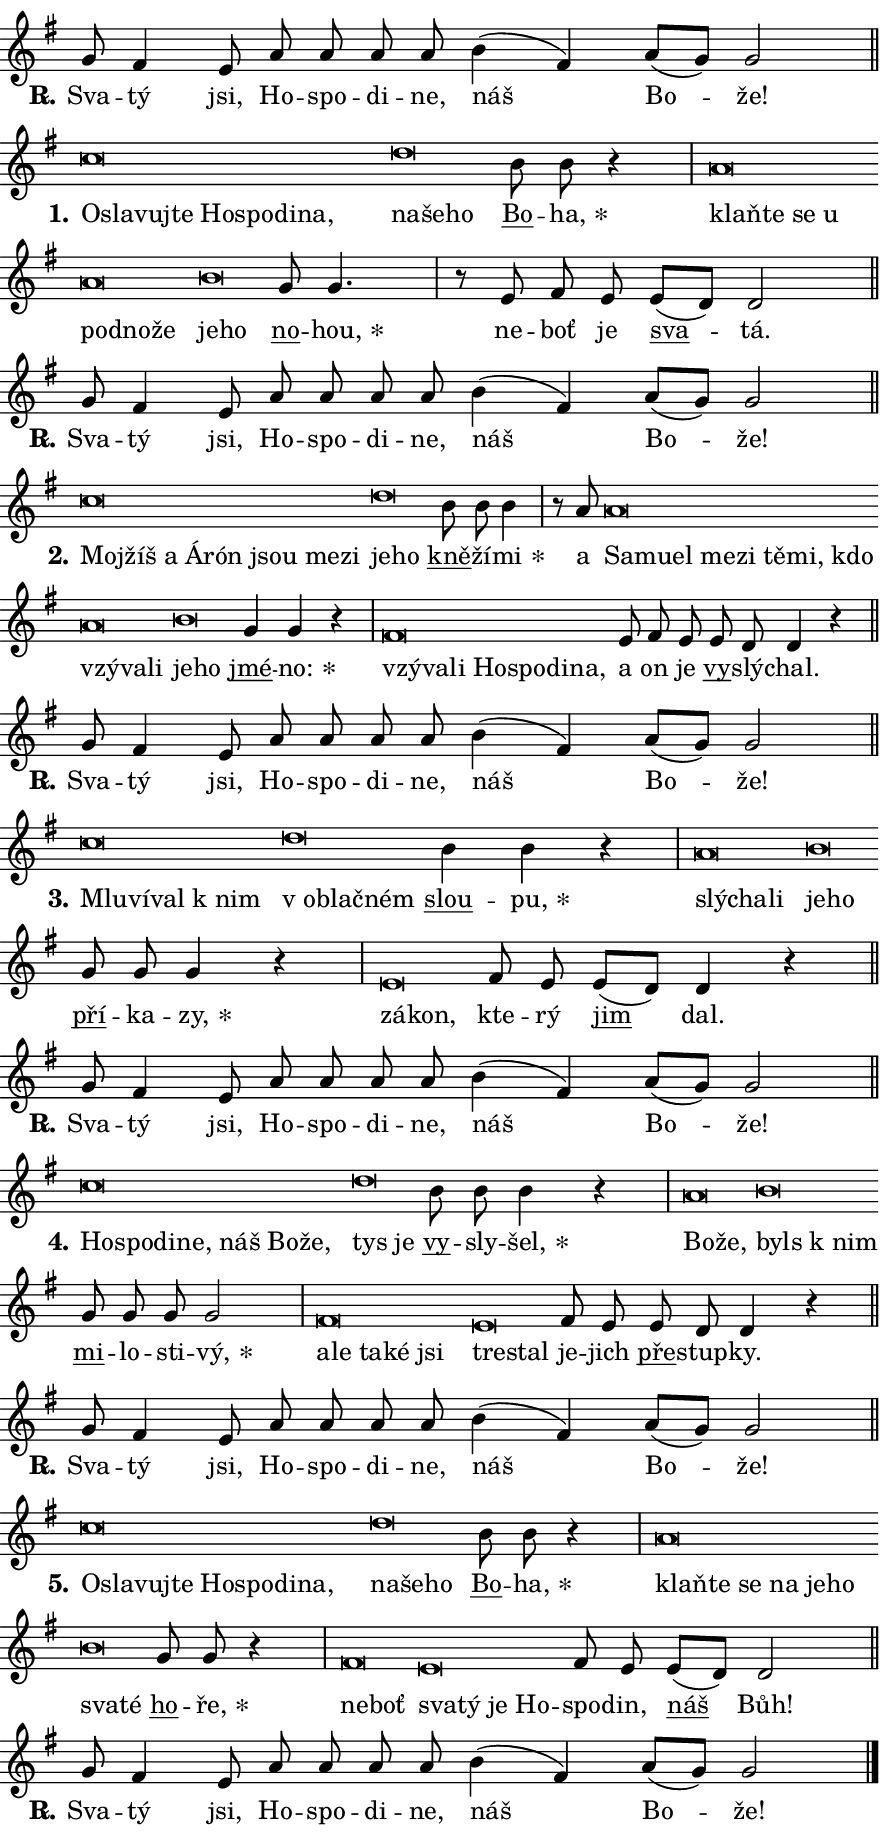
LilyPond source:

\version "2.24.0"
\header { tagline = "" }
\paper {
  indent = 0\cm
  top-margin = 0\cm
  right-margin = 0.13\cm % to fit lyric hyphens
  bottom-margin = 0\cm
  left-margin = 0\cm
  paper-width = 15\cm
  page-breaking = #ly:one-page-breaking
  system-system-spacing.basic-distance = #11
  score-system-spacing.basic-distance = #11
  ragged-last = ##f
}


%% Author: Thomas Morley
%% https://lists.gnu.org/archive/html/lilypond-user/2020-05/msg00002.html
#(define (line-position grob)
"Returns position of @var[grob} in current system:
   @code{'start}, if at first time-step
   @code{'end}, if at last time-step
   @code{'middle} otherwise
"
  (let* ((col (ly:item-get-column grob))
         (ln (ly:grob-object col 'left-neighbor))
         (rn (ly:grob-object col 'right-neighbor))
         (col-to-check-left (if (ly:grob? ln) ln col))
         (col-to-check-right (if (ly:grob? rn) rn col))
         (break-dir-left
           (and
             (ly:grob-property col-to-check-left 'non-musical #f)
             (ly:item-break-dir col-to-check-left)))
         (break-dir-right
           (and
             (ly:grob-property col-to-check-right 'non-musical #f)
             (ly:item-break-dir col-to-check-right))))
        (cond ((eqv? 1 break-dir-left) 'start)
              ((eqv? -1 break-dir-right) 'end)
              (else 'middle))))

#(define (tranparent-at-line-position vctor)
  (lambda (grob)
  "Relying on @code{line-position} select the relevant enry from @var{vctor}.
Used to determine transparency,"
    (case (line-position grob)
      ((end) (not (vector-ref vctor 0)))
      ((middle) (not (vector-ref vctor 1)))
      ((start) (not (vector-ref vctor 2))))))

noteHeadBreakVisibility =
#(define-music-function (break-visibility)(vector?)
"Makes @code{NoteHead}s transparent relying on @var{break-visibility}"
#{
  \override NoteHead.transparent =
    #(tranparent-at-line-position break-visibility)
#})

#(define delete-ledgers-for-transparent-note-heads
  (lambda (grob)
    "Reads whether a @code{NoteHead} is transparent.
If so this @code{NoteHead} is removed from @code{'note-heads} from
@var{grob}, which is supposed to be @code{LedgerLineSpanner}.
As a result ledgers are not printed for this @code{NoteHead}"
    (let* ((nhds-array (ly:grob-object grob 'note-heads))
           (nhds-list
             (if (ly:grob-array? nhds-array)
                 (ly:grob-array->list nhds-array)
                 '()))
           ;; Relies on the transparent-property being done before
           ;; Staff.LedgerLineSpanner.after-line-breaking is executed.
           ;; This is fragile ...
           (to-keep
             (remove
               (lambda (nhd)
                 (ly:grob-property nhd 'transparent #f))
               nhds-list)))
      ;; TODO find a better method to iterate over grob-arrays, similiar
      ;; to filter/remove etc for lists
      ;; For now rebuilt from scratch
      (set! (ly:grob-object grob 'note-heads)  '())
      (for-each
        (lambda (nhd)
          (ly:pointer-group-interface::add-grob grob 'note-heads nhd))
        to-keep))))

squashNotes = {
  \override NoteHead.X-extent = #'(-0.2 . 0.2)
  \override NoteHead.Y-extent = #'(-0.75 . 0)
  \override NoteHead.stencil =
    #(lambda (grob)
       (let ((pos (ly:grob-property grob 'staff-position)))
         (begin
           (if (< pos -7) (display "ERROR: Lower brevis then expected\n") (display ""))
           (if (<= pos -6) ly:text-interface::print ly:note-head::print))))
}
unSquashNotes = {
  \revert NoteHead.X-extent
  \revert NoteHead.Y-extent
  \revert NoteHead.stencil
}

hideNotes = \noteHeadBreakVisibility #begin-of-line-visible
unHideNotes = \noteHeadBreakVisibility #all-visible

% work-around for resetting accidentals
% https://lilypond.org/doc/v2.23/Documentation/notation/displaying-rhythms#unmetered-music
cadenzaMeasure = {
  \cadenzaOff
  \partial 1024 s1024
  \cadenzaOn
}

#(define-markup-command (accent layout props text) (markup?)
  "Underline accented syllable"
  (interpret-markup layout props
    #{\markup \override #'(offset . 4.3) \underline { #text }#}))

responsum = \markup \concat {
  "R" \hspace #-1.05 \path #0.1 #'((moveto 0 0.07) (lineto 0.9 0.8)) \hspace #0.05 "."
}

spaceSize = #0.6828661417322834 % exact space size for TeX Gyre Schola

\layout {
  \context {
    \Staff
    \remove "Time_signature_engraver"
    \override LedgerLineSpanner.after-line-breaking = #delete-ledgers-for-transparent-note-heads
  }
  \context {
    \Lyrics {
      \override LyricSpace.minimum-distance = \spaceSize
      \override LyricText.font-name = #"TeX Gyre Schola"
      \override LyricText.font-size = 1
      \override StanzaNumber.font-name = #"TeX Gyre Schola Bold"
      \override StanzaNumber.font-size = 1
    }
  }
  \context {
    \Score 
    \override NoteHead.text =
      #(lambda (grob) 
        (let ((pos (ly:grob-property grob 'staff-position)))
          #{\markup {
            \combine
              \halign #-0.55 \raise #(if (= pos -6) 0 0.5) \override #'(thickness . 2) \draw-line #'(3.2 . 0)
              \musicglyph "noteheads.sM1"
          }#}))
  }
}

% magnetic-lyrics.ily
%
%   written by
%     Jean Abou Samra <jean@abou-samra.fr>
%     Werner Lemberg <wl@gnu.org>
%
%   adapted by
%     Jiri Hon <jiri.hon@gmail.com>
%
% Version 2022-Apr-15

% https://www.mail-archive.com/lilypond-user@gnu.org/msg149350.html

#(define (Left_hyphen_pointer_engraver context)
   "Collect syllable-hyphen-syllable occurrences in lyrics and store
them in properties.  This engraver only looks to the left.  For
example, if the lyrics input is @code{foo -- bar}, it does the
following.

@itemize @bullet
@item
Set the @code{text} property of the @code{LyricHyphen} grob between
@q{foo} and @q{bar} to @code{foo}.

@item
Set the @code{left-hyphen} property of the @code{LyricText} grob with
text @q{foo} to the @code{LyricHyphen} grob between @q{foo} and
@q{bar}.
@end itemize

Use this auxiliary engraver in combination with the
@code{lyric-@/text::@/apply-@/magnetic-@/offset!} hook."
   (let ((hyphen #f)
         (text #f))
     (make-engraver
      (acknowledgers
       ((lyric-syllable-interface engraver grob source-engraver)
        (set! text grob)))
      (end-acknowledgers
       ((lyric-hyphen-interface engraver grob source-engraver)
        ;(when (not (grob::has-interface grob 'lyric-space-interface))
          (set! hyphen grob)));)
      ((stop-translation-timestep engraver)
       (when (and text hyphen)
         (ly:grob-set-object! text 'left-hyphen hyphen))
       (set! text #f)
       (set! hyphen #f)))))

#(define (lyric-text::apply-magnetic-offset! grob)
   "If the space between two syllables is less than the value in
property @code{LyricText@/.details@/.squash-threshold}, move the right
syllable to the left so that it gets concatenated with the left
syllable.

Use this function as a hook for
@code{LyricText@/.after-@/line-@/breaking} if the
@code{Left_@/hyphen_@/pointer_@/engraver} is active."
   (let ((hyphen (ly:grob-object grob 'left-hyphen #f)))
     (when hyphen
       (let ((left-text (ly:spanner-bound hyphen LEFT)))
         (when (grob::has-interface left-text 'lyric-syllable-interface)
           (let* ((common (ly:grob-common-refpoint grob left-text X))
                  (this-x-ext (ly:grob-extent grob common X))
                  (left-x-ext
                   (begin
                     ;; Trigger magnetism for left-text.
                     (ly:grob-property left-text 'after-line-breaking)
                     (ly:grob-extent left-text common X)))
                  ;; `delta` is the gap width between two syllables.
                  (delta (- (interval-start this-x-ext)
                            (interval-end left-x-ext)))
                  (details (ly:grob-property grob 'details))
                  (threshold (assoc-get 'squash-threshold details 0.2)))
             (when (< delta threshold)
               (let* (;; We have to manipulate the input text so that
                      ;; ligatures crossing syllable boundaries are not
                      ;; disabled.  For languages based on the Latin
                      ;; script this is essentially a beautification.
                      ;; However, for non-Western scripts it can be a
                      ;; necessity.
                      (lt (ly:grob-property left-text 'text))
                      (rt (ly:grob-property grob 'text))
                      (is-space (grob::has-interface hyphen 'lyric-space-interface))
                      (space (if is-space " " ""))
                      (extra-delta (if is-space spaceSize 0))
                      ;; Append new syllable.
                      (ltrt-space (if (and (string? lt) (string? rt))
                                (string-append lt space rt)
                                (make-concat-markup (list lt space rt))))
                      ;; Right-align `ltrt` to the right side.
                      (ltrt-space-markup (grob-interpret-markup
                               grob
                               (make-translate-markup
                                (cons (interval-length this-x-ext) 0)
                                (make-right-align-markup ltrt-space)))))
                 (begin
                   ;; Don't print `left-text`.
                   (ly:grob-set-property! left-text 'stencil #f)
                   ;; Set text and stencil (which holds all collected
                   ;; syllables so far) and shift it to the left.
                   (ly:grob-set-property! grob 'text ltrt-space)
                   (ly:grob-set-property! grob 'stencil ltrt-space-markup)
                   (ly:grob-translate-axis! grob (- (- delta extra-delta)) X))))))))))


#(define (lyric-hyphen::displace-bounds-first grob)
   ;; Make very sure this callback isn't triggered too early.
   (let ((left (ly:spanner-bound grob LEFT))
         (right (ly:spanner-bound grob RIGHT)))
     (ly:grob-property left 'after-line-breaking)
     (ly:grob-property right 'after-line-breaking)
     (ly:lyric-hyphen::print grob)))

squashThreshold = #0.4

\layout {
  \context {
    \Lyrics
    \consists #Left_hyphen_pointer_engraver
    \override LyricText.after-line-breaking =
      #lyric-text::apply-magnetic-offset!
    \override LyricHyphen.stencil = #lyric-hyphen::displace-bounds-first
    \override LyricText.details.squash-threshold = \squashThreshold
    \override LyricHyphen.minimum-distance = 0
    \override LyricHyphen.minimum-length = \squashThreshold
  }
}

squashText = \override LyricText.details.squash-threshold = 9999
unSquashText = \override LyricText.details.squash-threshold = \squashThreshold

leftText = \override LyricText.self-alignment-X = #LEFT
unLeftText = \revert LyricText.self-alignment-X

starOffset = #(lambda (grob) 
                (let ((x_offset (ly:self-alignment-interface::aligned-on-x-parent grob)))
                  (if (= x_offset 0) 0 (+ x_offset 1.2))))

star = #(define-music-function (syllable)(string?)
"Append star separator at the end of a syllable"
#{
  \once \override LyricText.X-offset = #starOffset
  \lyricmode { \markup {
    #syllable
    \override #'((font-name . "TeX Gyre Schola Bold")) \hspace #0.2 \lower #0.65 \larger "*"
  } }
#})

starAccent = #(define-music-function (syllable)(string?)
"Append star separator at the end of a syllable and make accent"
#{
  \once \override LyricText.X-offset = #starOffset
  \lyricmode { \markup {
    \accent #syllable
    \override #'((font-name . "TeX Gyre Schola Bold")) \hspace #0.2 \lower #0.65 \larger "*"
  } }
#})

breath = #(define-music-function (syllable)(string?)
"Append breathing indicator at the end of a syllable"
#{
  \lyricmode { \markup { #syllable "+" } }
#})

optionalBreath = #(define-music-function (syllable)(string?)
"Append optional breathing indicator at the end of a syllable"
#{
  \lyricmode { \markup { #syllable "(+)" } }
#})


\score {
    <<
        \new Voice = "melody" { \cadenzaOn \key g \major \relative { g'8 fis4 e8 a a a a \bar "" b4( fis) a8[( g)] g2 \cadenzaMeasure \bar "||" \break } }
        \new Lyrics \lyricsto "melody" { \lyricmode { \set stanza = \responsum
Sva -- tý jsi, Ho -- spo -- di -- ne, náš Bo -- že! } }
    >>
    \layout {}
}

\score {
    <<
        \new Voice = "melody" { \cadenzaOn \key g \major \relative { \squashNotes c''\breve*1/16 \hideNotes \breve*1/16 \bar "" \breve*1/16 \bar "" \breve*1/16 \bar "" \breve*1/16 \bar "" \breve*1/16 \bar "" \breve*1/16 \breve*1/16 \bar "" \unHideNotes \unSquashNotes \squashNotes d\breve*1/16 \hideNotes \breve*1/16 \breve*1/16 \bar "" \unHideNotes \unSquashNotes \bar "" b8 b r4 \cadenzaMeasure \bar "|" \squashNotes a\breve*1/16 \hideNotes \breve*1/16 \bar "" \breve*1/16 \bar "" \breve*1/16 \bar "" \breve*1/16 \bar "" \breve*1/16 \breve*1/16 \bar "" \unHideNotes \unSquashNotes \squashNotes b\breve*1/16 \hideNotes \breve*1/16 \bar "" \unHideNotes \unSquashNotes \bar "" g8 g4. \cadenzaMeasure \bar "|" r8 e8 fis8 e \bar "" e[( d)] d2 \cadenzaMeasure \bar "||" \break } }
        \new Lyrics \lyricsto "melody" { \lyricmode { \set stanza = "1."
\leftText O -- \squashText sla -- vuj -- te Ho -- spo -- di -- na, \unSquashText na -- \squashText še -- ho \unLeftText \unSquashText \markup \accent Bo -- \star ha, \leftText klaň -- \squashText te se u pod -- no -- že \unSquashText je -- \squashText ho \unLeftText \unSquashText \markup \accent no -- \star hou, ne -- boť je \markup \accent sva -- tá. } }
    >>
    \layout {}
}

\score {
    <<
        \new Voice = "melody" { \cadenzaOn \key g \major \relative { g'8 fis4 e8 a a a a \bar "" b4( fis) a8[( g)] g2 \cadenzaMeasure \bar "||" \break } }
        \new Lyrics \lyricsto "melody" { \lyricmode { \set stanza = \responsum
Sva -- tý jsi, Ho -- spo -- di -- ne, náš Bo -- že! } }
    >>
    \layout {}
}

\score {
    <<
        \new Voice = "melody" { \cadenzaOn \key g \major \relative { \squashNotes c''\breve*1/16 \hideNotes \breve*1/16 \bar "" \breve*1/16 \bar "" \breve*1/16 \bar "" \breve*1/16 \bar "" \breve*1/16 \bar "" \breve*1/16 \breve*1/16 \bar "" \unHideNotes \unSquashNotes \squashNotes d\breve*1/16 \hideNotes \breve*1/16 \bar "" \unHideNotes \unSquashNotes \bar "" b8 b b4 \cadenzaMeasure \bar "|" r8 a8 \squashNotes a\breve*1/16 \hideNotes \breve*1/16 \bar "" \breve*1/16 \bar "" \breve*1/16 \bar "" \breve*1/16 \bar "" \breve*1/16 \bar "" \breve*1/16 \bar "" \breve*1/16 \bar "" \breve*1/16 \bar "" \breve*1/16 \breve*1/16 \bar "" \unHideNotes \unSquashNotes \squashNotes b\breve*1/16 \hideNotes \breve*1/16 \bar "" \unHideNotes \unSquashNotes \bar "" g4 g r \cadenzaMeasure \bar "|" \squashNotes fis\breve*1/16 \hideNotes \breve*1/16 \bar "" \breve*1/16 \bar "" \breve*1/16 \bar "" \breve*1/16 \bar "" \breve*1/16 \breve*1/16 \bar "" \unHideNotes \unSquashNotes e8 fis8 e \bar "" e d d4 r \cadenzaMeasure \bar "||" \break } }
        \new Lyrics \lyricsto "melody" { \lyricmode { \set stanza = "2."
\leftText Moj -- \squashText žíš a Á -- rón jsou me -- zi \unSquashText je -- \squashText ho \unLeftText \unSquashText \markup \accent kně -- ží -- \star mi a \leftText Sa -- \squashText mu -- el me -- zi tě -- mi, kdo vzý -- va -- li \unSquashText je -- \squashText ho \unLeftText \unSquashText \markup \accent jmé -- \star no: \leftText vzý -- \squashText va -- li Ho -- spo -- di -- na, \unLeftText \unSquashText a on je \markup \accent vy -- slý -- chal. } }
    >>
    \layout {}
}

\score {
    <<
        \new Voice = "melody" { \cadenzaOn \key g \major \relative { g'8 fis4 e8 a a a a \bar "" b4( fis) a8[( g)] g2 \cadenzaMeasure \bar "||" \break } }
        \new Lyrics \lyricsto "melody" { \lyricmode { \set stanza = \responsum
Sva -- tý jsi, Ho -- spo -- di -- ne, náš Bo -- že! } }
    >>
    \layout {}
}

\score {
    <<
        \new Voice = "melody" { \cadenzaOn \key g \major \relative { \squashNotes c''\breve*1/16 \hideNotes \breve*1/16 \bar "" \breve*1/16 \breve*1/16 \bar "" \unHideNotes \unSquashNotes \squashNotes d\breve*1/16 \hideNotes \breve*1/16 \breve*1/16 \bar "" \unHideNotes \unSquashNotes \bar "" b4 b r \cadenzaMeasure \bar "|" \squashNotes a\breve*1/16 \hideNotes \breve*1/16 \breve*1/16 \bar "" \unHideNotes \unSquashNotes \squashNotes b\breve*1/16 \hideNotes \breve*1/16 \bar "" \unHideNotes \unSquashNotes \bar "" g8 g g4 r \cadenzaMeasure \bar "|" \squashNotes e\breve*1/16 \hideNotes \breve*1/16 \bar "" \unHideNotes \unSquashNotes fis8 e \bar "" e[( d)] d4 r \cadenzaMeasure \bar "||" \break } }
        \new Lyrics \lyricsto "melody" { \lyricmode { \set stanza = "3."
\leftText Mlu -- \squashText ví -- val "k nim" \unSquashText "v ob" -- \squashText lač -- ném \unLeftText \unSquashText \markup \accent slou -- \star pu, \leftText slý -- \squashText cha -- li \unSquashText je -- \squashText ho \unLeftText \unSquashText \markup \accent pří -- ka -- \star zy, \leftText zá -- \squashText kon, \unLeftText \unSquashText kte -- rý \markup \accent jim dal. } }
    >>
    \layout {}
}

\score {
    <<
        \new Voice = "melody" { \cadenzaOn \key g \major \relative { g'8 fis4 e8 a a a a \bar "" b4( fis) a8[( g)] g2 \cadenzaMeasure \bar "||" \break } }
        \new Lyrics \lyricsto "melody" { \lyricmode { \set stanza = \responsum
Sva -- tý jsi, Ho -- spo -- di -- ne, náš Bo -- že! } }
    >>
    \layout {}
}

\score {
    <<
        \new Voice = "melody" { \cadenzaOn \key g \major \relative { \squashNotes c''\breve*1/16 \hideNotes \breve*1/16 \bar "" \breve*1/16 \bar "" \breve*1/16 \bar "" \breve*1/16 \bar "" \breve*1/16 \breve*1/16 \bar "" \unHideNotes \unSquashNotes \squashNotes d\breve*1/16 \hideNotes \breve*1/16 \bar "" \unHideNotes \unSquashNotes \bar "" b8 b b4 r \cadenzaMeasure \bar "|" \squashNotes a\breve*1/16 \hideNotes \breve*1/16 \bar "" \unHideNotes \unSquashNotes \squashNotes b\breve*1/16 \hideNotes \breve*1/16 \bar "" \unHideNotes \unSquashNotes \bar "" g8 g g g2 \cadenzaMeasure \bar "|" \squashNotes fis\breve*1/16 \hideNotes \breve*1/16 \bar "" \breve*1/16 \bar "" \breve*1/16 \breve*1/16 \bar "" \unHideNotes \unSquashNotes \squashNotes e\breve*1/16 \hideNotes \breve*1/16 \bar "" \unHideNotes \unSquashNotes fis8 e \bar "" e d d4 r \cadenzaMeasure \bar "||" \break } }
        \new Lyrics \lyricsto "melody" { \lyricmode { \set stanza = "4."
\leftText Ho -- \squashText spo -- di -- ne, náš Bo -- že, \unSquashText tys \squashText je \unLeftText \unSquashText \markup \accent vy -- sly -- \star šel, \leftText Bo -- \squashText že, \unSquashText byls \squashText "k nim" \unLeftText \unSquashText \markup \accent mi -- lo -- sti -- \star vý, \leftText a -- \squashText le ta -- ké jsi \unSquashText tre -- \squashText stal \unLeftText \unSquashText je -- jich \markup \accent pře -- stup -- ky. } }
    >>
    \layout {}
}

\score {
    <<
        \new Voice = "melody" { \cadenzaOn \key g \major \relative { g'8 fis4 e8 a a a a \bar "" b4( fis) a8[( g)] g2 \cadenzaMeasure \bar "||" \break } }
        \new Lyrics \lyricsto "melody" { \lyricmode { \set stanza = \responsum
Sva -- tý jsi, Ho -- spo -- di -- ne, náš Bo -- že! } }
    >>
    \layout {}
}

\score {
    <<
        \new Voice = "melody" { \cadenzaOn \key g \major \relative { \squashNotes c''\breve*1/16 \hideNotes \breve*1/16 \bar "" \breve*1/16 \bar "" \breve*1/16 \bar "" \breve*1/16 \bar "" \breve*1/16 \bar "" \breve*1/16 \breve*1/16 \bar "" \unHideNotes \unSquashNotes \squashNotes d\breve*1/16 \hideNotes \breve*1/16 \breve*1/16 \bar "" \unHideNotes \unSquashNotes \bar "" b8 b r4 \cadenzaMeasure \bar "|" \squashNotes a\breve*1/16 \hideNotes \breve*1/16 \bar "" \breve*1/16 \bar "" \breve*1/16 \bar "" \breve*1/16 \breve*1/16 \bar "" \unHideNotes \unSquashNotes \squashNotes b\breve*1/16 \hideNotes \breve*1/16 \bar "" \unHideNotes \unSquashNotes \bar "" g8 g r4 \cadenzaMeasure \bar "|" \squashNotes fis\breve*1/16 \hideNotes \breve*1/16 \bar "" \unHideNotes \unSquashNotes \squashNotes e\breve*1/16 \hideNotes \breve*1/16 \bar "" \breve*1/16 \breve*1/16 \bar "" \unHideNotes \unSquashNotes fis8 e \bar "" e[( d)] d2 \cadenzaMeasure \bar "||" \break } }
        \new Lyrics \lyricsto "melody" { \lyricmode { \set stanza = "5."
\leftText O -- \squashText sla -- vuj -- te Ho -- spo -- di -- na, \unSquashText na -- \squashText še -- ho \unLeftText \unSquashText \markup \accent Bo -- \star ha, \leftText klaň -- \squashText te se na je -- ho \unSquashText sva -- \squashText té \unLeftText \unSquashText \markup \accent ho -- \star ře, \leftText ne -- \squashText boť \unSquashText sva -- \squashText tý je Ho -- \unLeftText \unSquashText spo -- din, \markup \accent náš Bůh! } }
    >>
    \layout {}
}

\score {
    <<
        \new Voice = "melody" { \cadenzaOn \key g \major \relative { g'8 fis4 e8 a a a a \bar "" b4( fis) a8[( g)] g2 \cadenzaMeasure \bar "||" \break } \bar "|." }
        \new Lyrics \lyricsto "melody" { \lyricmode { \set stanza = \responsum
Sva -- tý jsi, Ho -- spo -- di -- ne, náš Bo -- že! } }
    >>
    \layout {}
}
